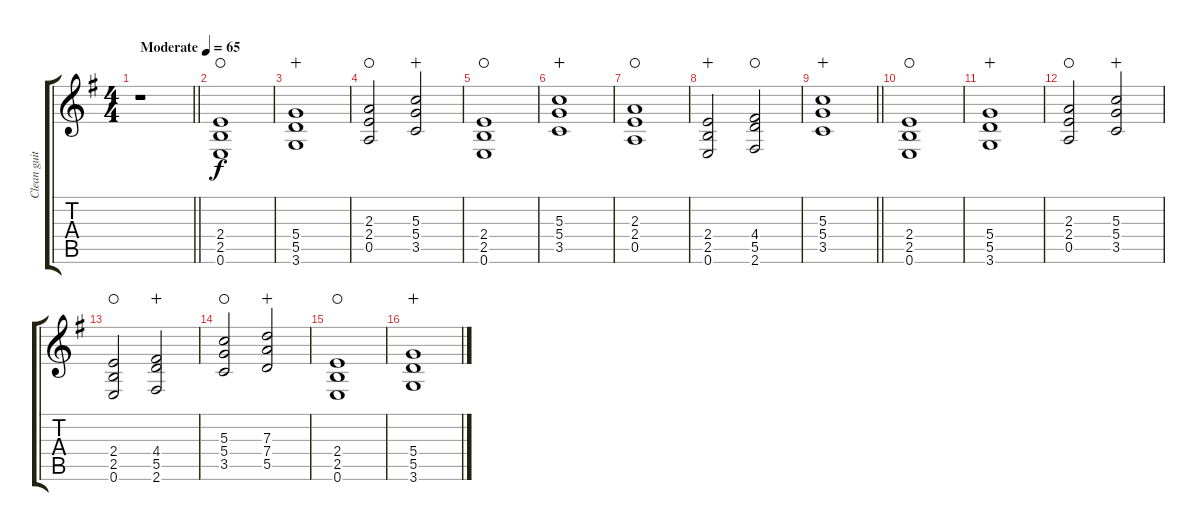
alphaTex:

\track ("Clean guitar w/wah-wah" "Clean guit") {instrument electricguitarclean}
\staff {score tabs}
\tuning (E4 B3 G3 D3 A2 E2) {hide}
\ts (4 4)
\tempo (65 "Moderate")
\clef g2
\barLineRight lightlight
\ks g
r.1{dy f instrument electricguitarclean} |
(2.4 2.5 0.6).1{waho} |
(5.4 5.5 3.6).1{wahc} |
(2.3 2.4 0.5).2{waho} (5.3 5.4 3.5).2{wahc} |
(2.4 2.5 0.6).1{waho} |
(5.3 5.4 3.5).1{wahc} |
(2.3 2.4 0.5).1{waho} |
(2.4 2.5 0.6).2{wahc} (4.4 5.5 2.6).2{waho} |
\barLineRight lightlight
(5.3 5.4 3.5).1{wahc} |
(2.4 2.5 0.6).1{waho} |
(5.4 5.5 3.6).1{wahc} |
(2.3 2.4 0.5).2{waho} (5.3 5.4 3.5).2{wahc} |
(2.4 2.5 0.6).2{waho} (4.4 5.5 2.6).2{wahc} |
(5.3 5.4 3.5).2{waho} (7.3 7.4 5.5).2{wahc} |
(2.4 2.5 0.6).1{waho} |
(5.4 5.5 3.6).1{wahc}
